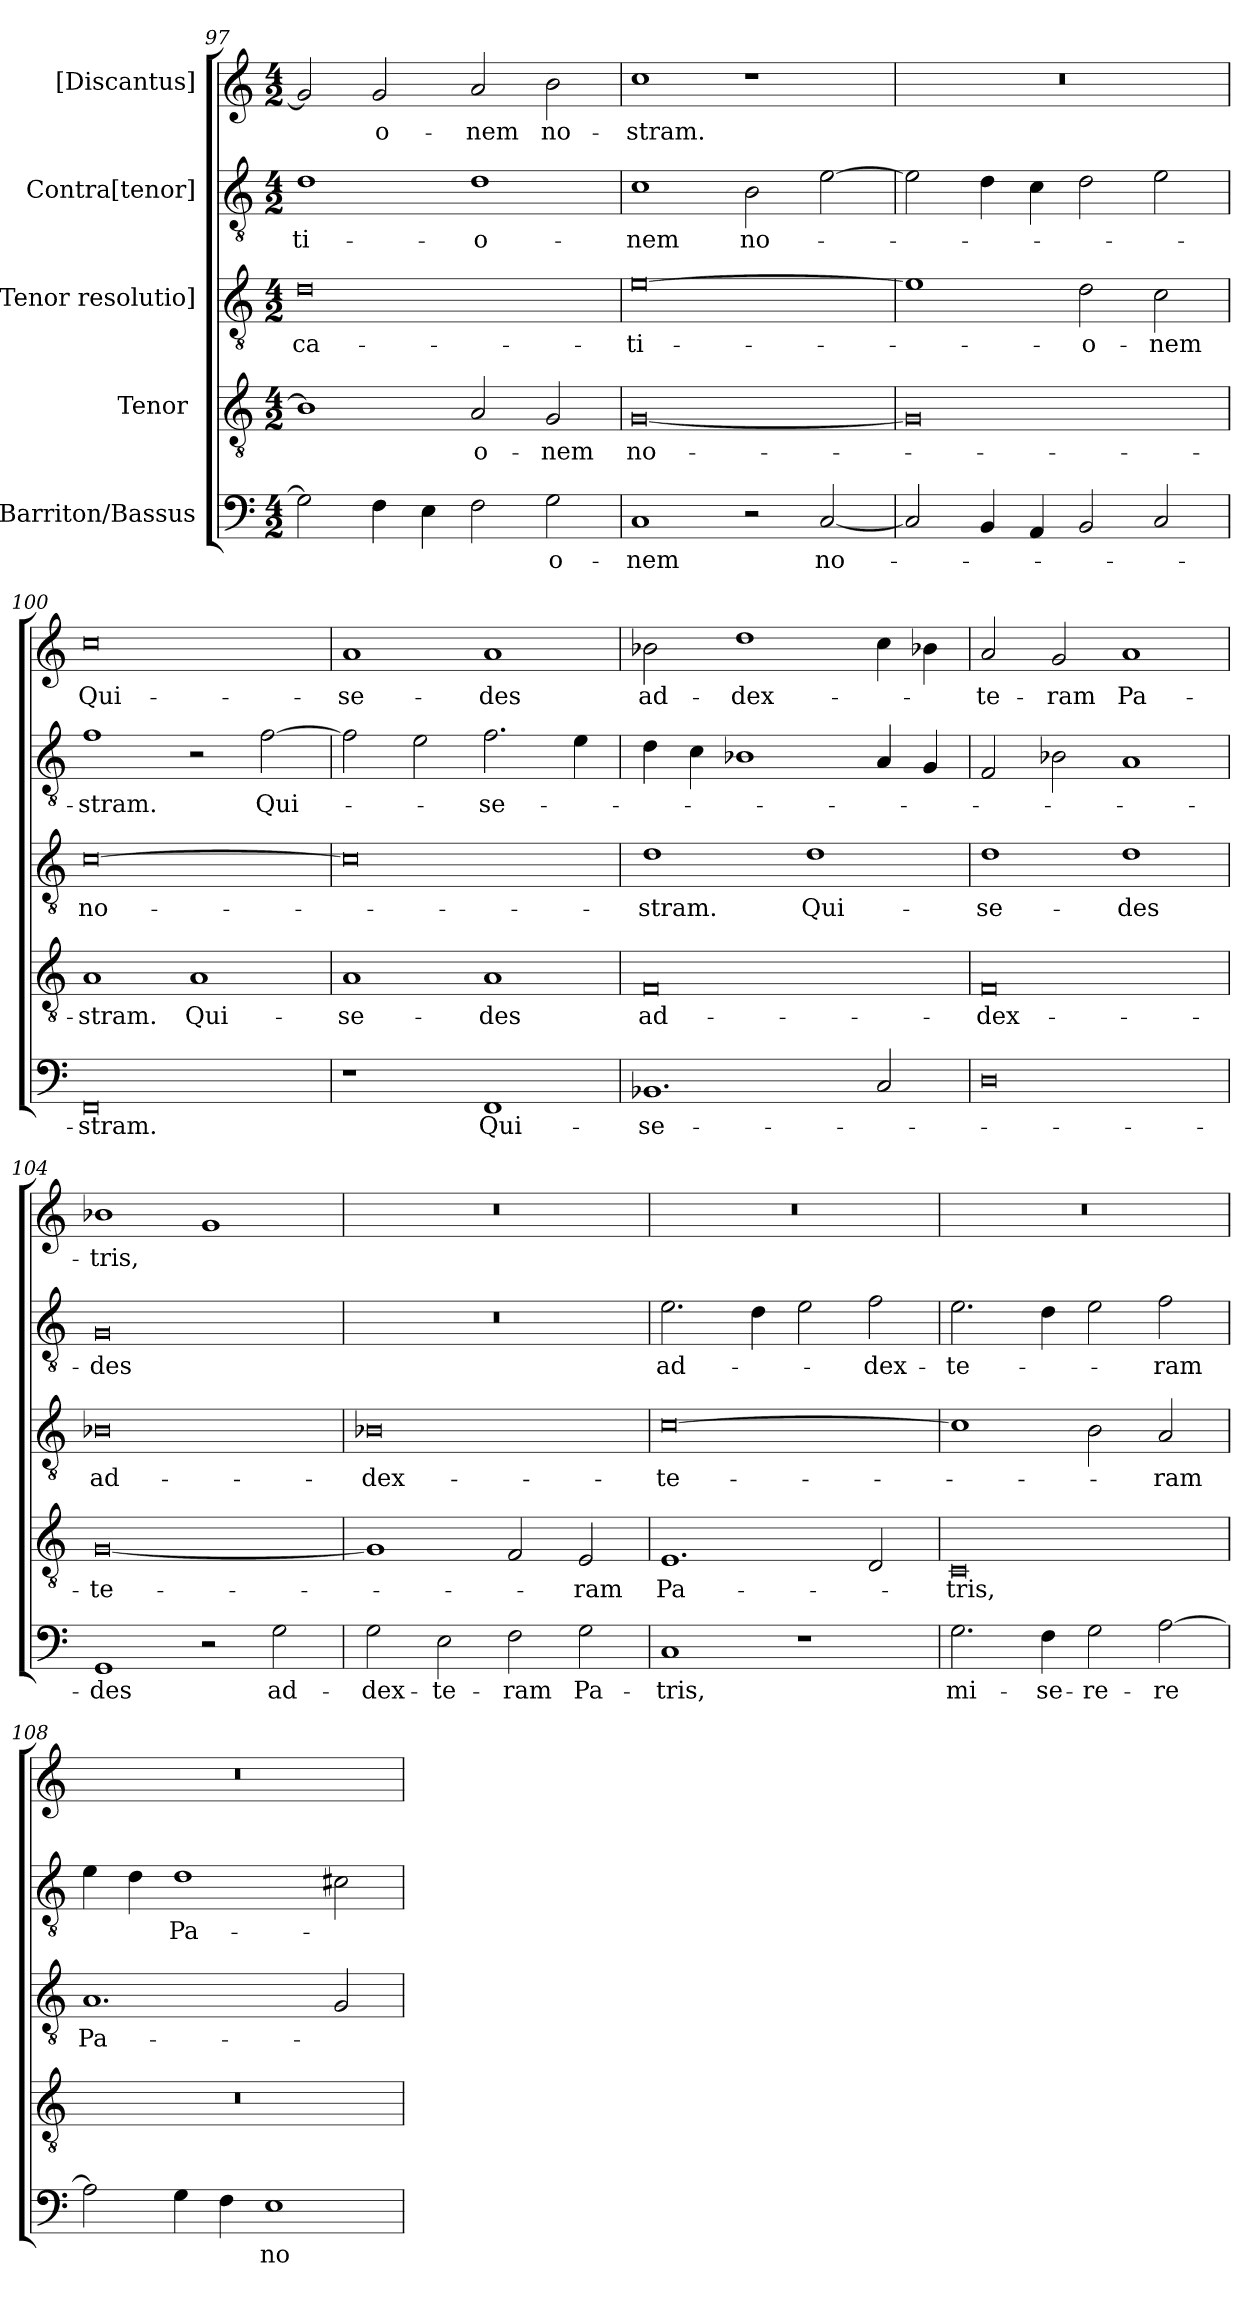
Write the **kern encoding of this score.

**kern	**text	**kern	**text	**kern	**text	**kern	**text	**kern	**text
*part5	*part5	*part4	*part4	*part3	*part3	*part2	*part2	*part1	*part1
*staff5	*staff5	*staff4	*staff4	*staff3	*staff3	*staff2	*staff2	*staff1	*staff1
*I"Barriton/Bassus	*	*I"Tenor [2]	*	*I"[Tenor resolutio]	*	*I"Contra[tenor]	*	*I"[Discantus]	*
*clefF4	*	*clefGv2	*	*clefGv2	*	*clefGv2	*	*clefG2	*
*k[]	*	*k[]	*	*k[]	*	*k[]	*	*k[]	*
*M4/2	*	*M4/2	*	*M4/2	*	*M4/2	*	*M4/2	*
=97	=97	=97	=97	=97	=97	=97	=97	=97	=97
2G\]	.	1B\]	.	0d\	-ca-	1d\	-ti-	2g/]	.
4F\	.	.	.	.	.	.	.	2g/	-o-
4E\	.	.	.	.	.	.	.	.	.
2F\	.	2A/	-o-	.	.	1d\	-o-	2a/	-nem
2G\	-o-	2G/	-nem	.	.	.	.	2b\	no-
=98	=98	=98	=98	=98	=98	=98	=98	=98	=98
1C/	-nem	[0G/	no-	[0e\	-ti-	1c\	-nem	1cc\	-stram.
2r	.	.	.	.	.	2B\	no-	1r	.
[2C/	no-	.	.	.	.	[2e\	.	.	.
=99	=99	=99	=99	=99	=99	=99	=99	=99	=99
2C/]	.	0G/]	.	1e\]	.	2e\]	.	0r	.
4BB/	.	.	.	.	.	4d\	.	.	.
4AA/	.	.	.	.	.	4c\	.	.	.
2BB/	.	.	.	2d\	-o-	2d\	.	.	.
2C/	.	.	.	2c\	-nem	2e\	.	.	.
=100	=100	=100	=100	=100	=100	=100	=100	=100	=100
0FF/	-stram.	1A/	-stram.	[0c\	no-	1f\	-stram.	0cc\	Qui-
.	.	1A/	Qui-	.	.	2r	.	.	.
.	.	.	.	.	.	[2f\	Qui-	.	.
=101	=101	=101	=101	=101	=101	=101	=101	=101	=101
1r	.	1A/	se-	0c\]	.	2f\]	.	1a/	se-
.	.	.	.	.	.	2e\	.	.	.
1FF/	Qui-	1A/	-des	.	.	2.f\	se-	1a/	-des
.	.	.	.	.	.	4e\	.	.	.
=102	=102	=102	=102	=102	=102	=102	=102	=102	=102
1.BB-X/	se-	0F/	ad-	1d\	-stram.	4d\	.	2b-X\	ad-
.	.	.	.	.	.	4c\	.	.	.
.	.	.	.	.	.	1B-X\	.	1dd\	dex-
.	.	.	.	1d\	Qui-	.	.	.	.
2C/	.	.	.	.	.	4A/	.	4cc\	.
.	.	.	.	.	.	4G/	.	4b-X\	.
=103	=103	=103	=103	=103	=103	=103	=103	=103	=103
0D\	.	0F/	dex-	1d\	se-	2F/	.	2a/	-te-
.	.	.	.	.	.	2B-X\	.	2g/	-ram
.	.	.	.	1d\	-des	1A/	.	1a/	Pa-
=104	=104	=104	=104	=104	=104	=104	=104	=104	=104
1GG/	-des	[0G/	-te-	0B-X\	ad-	0G/	-des	1b-X\	-tris,
2r	.	.	.	.	.	.	.	1g/	.
2G\	ad-	.	.	.	.	.	.	.	.
=105	=105	=105	=105	=105	=105	=105	=105	=105	=105
2G\	dex-	1G/]	.	0B-X\	dex-	0r	.	0r	.
2E\	-te-	.	.	.	.	.	.	.	.
2F\	-ram	2F/	.	.	.	.	.	.	.
2G\	Pa-	2E/	-ram	.	.	.	.	.	.
=106	=106	=106	=106	=106	=106	=106	=106	=106	=106
1C/	-tris,	1.E/	Pa-	[0c\	-te-	2.e\	ad-	0r	.
.	.	.	.	.	.	4d\	.	.	.
1r	.	.	.	.	.	2e\	.	.	.
.	.	2D/	.	.	.	2f\	dex-	.	.
=107	=107	=107	=107	=107	=107	=107	=107	=107	=107
2.G\	mi-	0C/	-tris,	1c\]	.	2.e\	-te-	0r	.
4F\	-se-	.	.	.	.	4d\	.	.	.
2G\	-re-	.	.	2B\	.	2e\	.	.	.
[2A\	-re	.	.	2A/	-ram	2f\	-ram	.	.
=108	=108	=108	=108	=108	=108	=108	=108	=108	=108
2A\]	.	0r	.	1.A/	Pa-	4e\	.	0r	.
.	.	.	.	.	.	4d\	.	.	.
4G\	.	.	.	.	.	1d\	Pa-	.	.
4F\	.	.	.	.	.	.	.	.	.
1E\	no-	.	.	.	.	.	.	.	.
.	.	.	.	2G/	.	2c#X\	.	.	.
=	=	=	=	=	=	=	=	=	=
*-	*-	*-	*-	*-	*-	*-	*-	*-	*-
